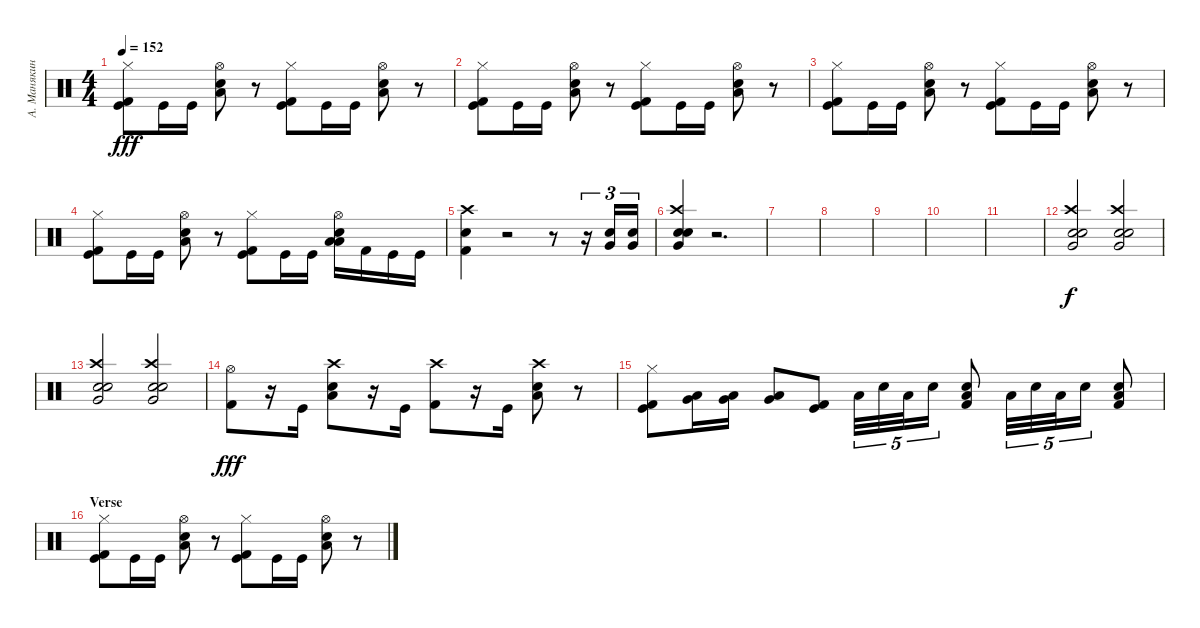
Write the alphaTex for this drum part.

\track ("А. Манякин" "А. Манякин") {instrument percussion}
\staff {score}
\articulation defaults
\ts (4 4)
\tempo 152
\clef neutral
\ks c
("Hi-Hat (closed)" "Kick (hit)" "Kick (hit) 2").8{dy fff} "Kick (hit)".16 "Kick (hit)".16 ("Hi-Hat (open)" "Low Tom (hit)" "Snare (hit) 2").8 r.8 ("Hi-Hat (closed)" "Kick (hit)" "Kick (hit) 2").8 "Kick (hit)".16 "Kick (hit)".16 ("Hi-Hat (open)" "Low Tom (hit)" "Snare (hit) 2").8 r.8 |
("Hi-Hat (closed)" "Kick (hit)" "Kick (hit) 2").8 "Kick (hit)".16 "Kick (hit)".16 ("Hi-Hat (open)" "Low Tom (hit)" "Snare (hit) 2").8 r.8 ("Hi-Hat (closed)" "Kick (hit)" "Kick (hit) 2").8 "Kick (hit)".16 "Kick (hit)".16 ("Hi-Hat (open)" "Low Tom (hit)" "Snare (hit) 2").8 r.8 |
("Hi-Hat (closed)" "Kick (hit)" "Kick (hit) 2").8 "Kick (hit)".16 "Kick (hit)".16 ("Hi-Hat (open)" "Low Tom (hit)" "Snare (hit) 2").8 r.8 ("Hi-Hat (closed)" "Kick (hit)" "Kick (hit) 2").8 "Kick (hit)".16 "Kick (hit)".16 ("Hi-Hat (open)" "Low Tom (hit)" "Snare (hit) 2").8 r.8 |
("Hi-Hat (closed)" "Kick (hit)" "Kick (hit) 2").8 "Kick (hit)".16 "Kick (hit)".16 ("Hi-Hat (open)" "Low Tom (hit)" "Snare (hit) 2").8 r.8 ("Hi-Hat (closed)" "Kick (hit)" "Kick (hit) 2").8 "Kick (hit)".16 "Kick (hit)".16 ("Low Floor Tom (hit)" "Hi-Hat (open)" "Low Tom (hit)" "Snare (hit) 2").16 "Kick (hit) 2".16 "Kick (hit)".16 "Kick (hit)".16 |
("Crash high (hit)" "Snare (hit) 2" "Kick (hit) 2").4 r.2 r.8 r.16{tu (3 2)} ("Electric Snare (hit)" "Very Low Tom (hit)").16{tu (3 2)} ("Electric Snare (hit)" "Very Low Tom (hit)").16{tu (3 2)} |
("Crash high (hit)" "Very Low Tom (hit)" "Snare (hit) 2" "Electric Snare (hit)").4 r.2{d} |
|
|
|
|
|
("Crash high (hit)" "Very Low Tom (hit)" "Snare (hit) 2" "Electric Snare (hit)").2{dy f} ("Crash high (hit)" "Very Low Tom (hit)" "Snare (hit) 2" "Electric Snare (hit)").2 |
("Crash high (hit)" "Very Low Tom (hit)" "Snare (hit) 2" "Electric Snare (hit)").2 ("Crash high (hit)" "Very Low Tom (hit)" "Snare (hit) 2" "Electric Snare (hit)").2 |
\section ("" "")
("Kick (hit) 2" "Hi-Hat (open)").8{dy fff} r.16 "Kick (hit)".16 ("Low Tom (hit)" "Snare (hit) 2" "Crash high (hit)").8 r.16 "Kick (hit)".16 ("Kick (hit) 2" "Crash high (hit)").8 r.16 "Kick (hit)".16 ("Low Tom (hit)" "Snare (hit) 2" "Crash high (hit)").8 r.8 |
("Hi-Hat (closed)" "Kick (hit)" "Kick (hit) 2").8 ("Low Tom (hit)" "Very Low Tom (hit)").16 ("Very Low Tom (hit)" "Low Floor Tom (hit)").16 ("Very Low Tom (hit)" "Low Floor Tom (hit)").8 ("Kick (hit)" "Kick (hit) 2").8 "Low Tom (hit)".32{tu (5 4)} "Snare (hit) 2".32{tu (5 4)} "Low Tom (hit)".32{tu (5 4)} "Snare (hit) 2".16{tu (5 4)} ("Kick (hit) 2" "Low Tom (hit)" "Snare (hit) 2").8 "Low Tom (hit)".32{tu (5 4)} "Snare (hit) 2".32{tu (5 4)} "Low Tom (hit)".32{tu (5 4)} "Snare (hit) 2".16{tu (5 4)} ("Low Tom (hit)" "Kick (hit) 2" "Snare (hit) 2").8 |
\section ("" "Verse")
("Hi-Hat (closed)" "Kick (hit)" "Kick (hit) 2").8 "Kick (hit)".16 "Kick (hit)".16 ("Hi-Hat (open)" "Low Tom (hit)" "Snare (hit) 2").8 r.8 ("Hi-Hat (closed)" "Kick (hit)" "Kick (hit) 2").8 "Kick (hit)".16 "Kick (hit)".16 ("Hi-Hat (open)" "Low Tom (hit)" "Snare (hit) 2").8 r.8
